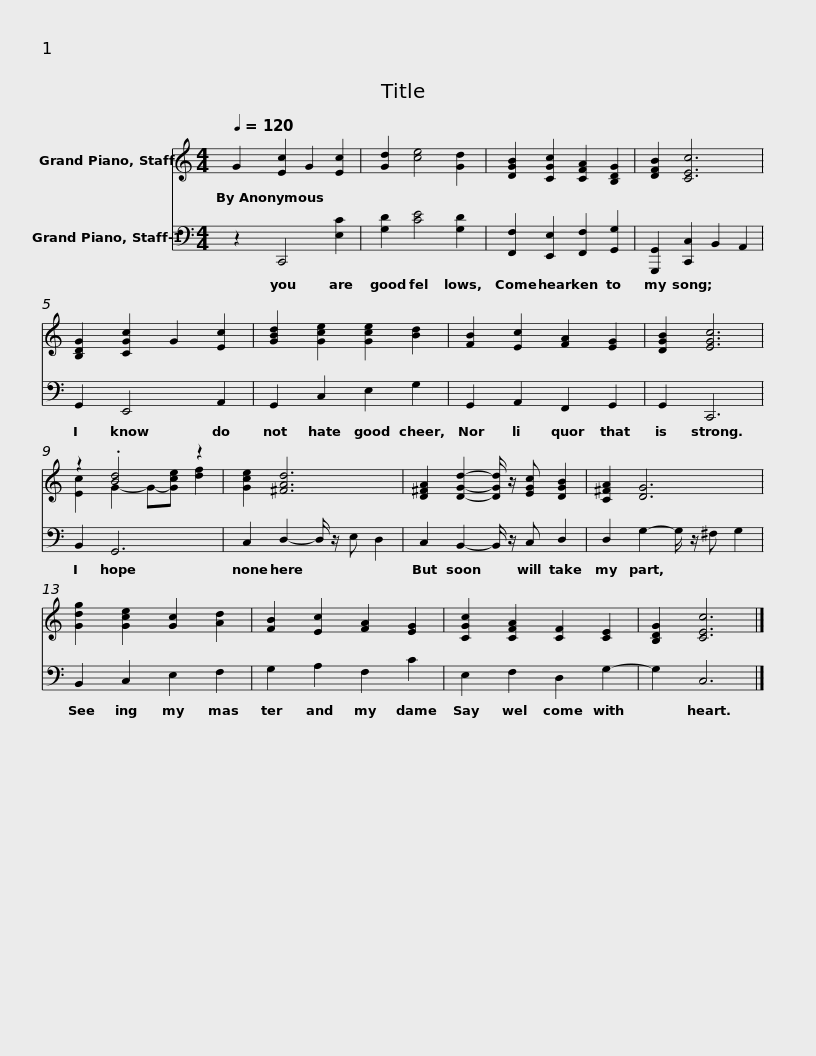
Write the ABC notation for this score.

X:1
%%score ( 1 2 ) 3
L:1/8
Q:1/4=120
M:4/4
I:linebreak $
K:C
V:1 treble
V:2 treble
V:3 bass
V:1
 G2 [Ec]2 G2 [Ec]2 | [Gd]2 [ce]4 [Gd]2 | [DGB]2 [CGc]2 [CFA]2 [B,DG]2 | [DFB]2 [CEc]6 | [B,DG]2 [CGc]2 G2 [Ec]2 |$ %5
 [GBd]2 [Gce]2 [Gce]2 [Bd]2 | [FB]2 [Ec]2 [FA]2 [EG]2 | [DGB]2 [EGc]6 | z2 .[Bd]4 z2 | [Gce]2 [^FAd]6 |$ %10
 [D^FA]2 [DGd]2- [DGd]/ z/ [EGc] [DGB]2 | [C^FA]2 [DG]6 | [Gdg]2 [Gce]2 [Gc]2 [Ad]2 | [FB]2 [Ec]2 [FA]2 [EG]2 | [CGc]2 [CFA]2 [CF]2 [CE]2 |$ %15
 [B,DG]2 [CEc]6 |] %16
V:2
 x8 | x8 | x8 | x8 | x8 |$ %5
 x8 | x8 | x8 | [Ec]2 G2- G-[Gce] [df]2 | x8 |$ %10
 x8 | x8 | x8 | x8 | x8 |$ %15
 x8 |] %16
V:3
 z2 C,,4 [E,C]2 | [G,D]2 [CE]4 [G,D]2 | [F,,F,]2 [E,,E,]2 [F,,F,]2 [G,,G,]2 | [G,,,G,,]2 [C,,C,]2 B,,2 A,,2 | G,,2 E,,4 A,,2 |$ %5
 G,,2 C,2 E,2 G,2 | G,,2 A,,2 F,,2 G,,2 | G,,2 C,,6 | B,,2 G,,6 | C,2 D,2- D,/ z/ E, D,2 |$ %10
 C,2 B,,2- B,,/ z/ C, D,2 | D,2 G,2- G,/ z/ ^F, G,2 | B,,2 C,2 E,2 F,2 | G,2 A,2 F,2 C2 | E,2 F,2 D,2 G,2- |$ %15
 G,2 C,6 |] %16
